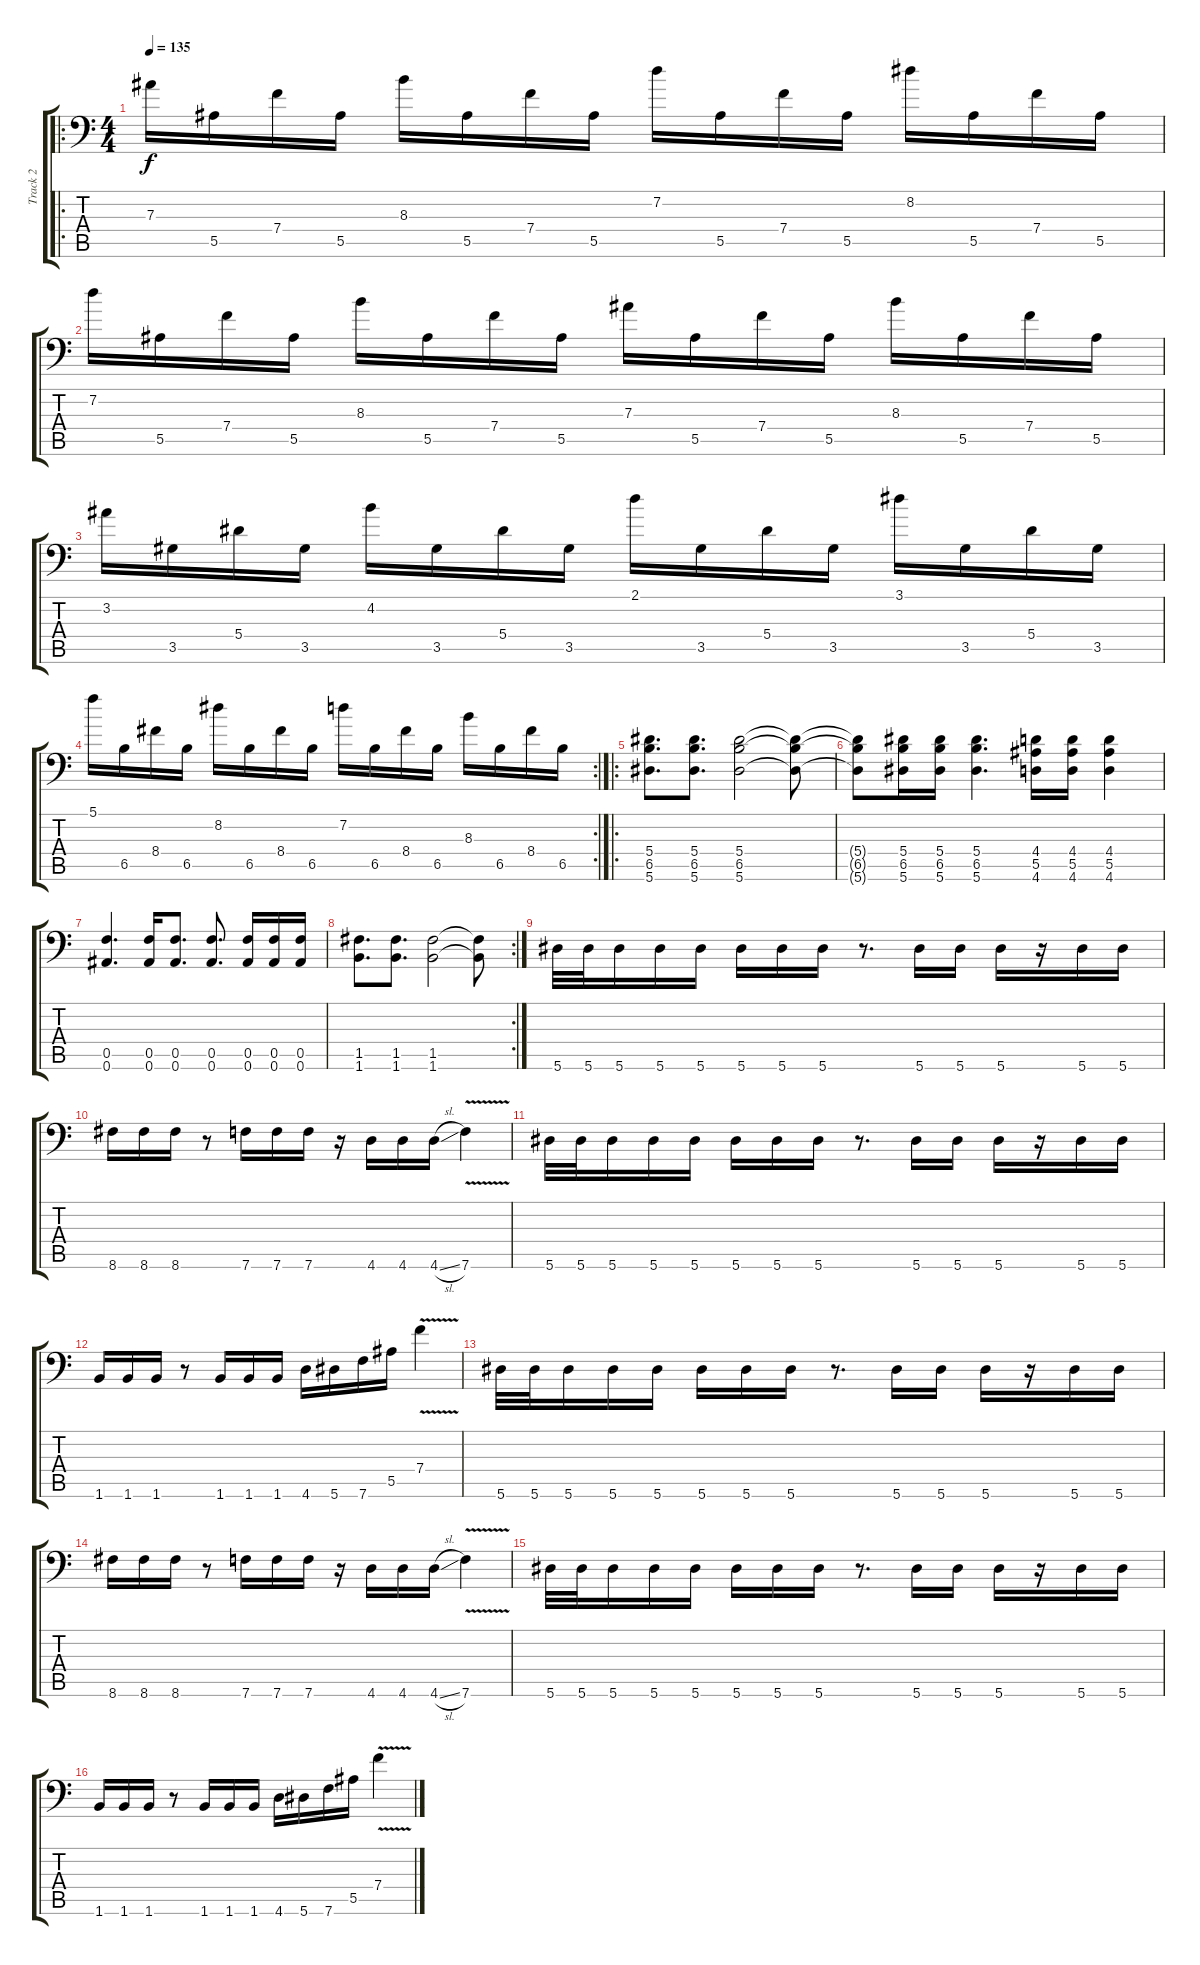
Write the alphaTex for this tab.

\track ("Track 2" "Track 2") {instrument distortionguitar}
\staff {score tabs}
\tuning (C4 G3 Eb3 Bb2 F2 Bb1) {hide}
\ro
\ts (4 4)
\tempo 135
\clef f4
\ks c
7.3.16{dy f} 5.5.16 7.4.16 5.5.16 8.3.16 5.5.16 7.4.16 5.5.16 7.2.16 5.5.16 7.4.16 5.5.16 8.2.16 5.5.16 7.4.16 5.5.16 |
7.2.16 5.5.16 7.4.16 5.5.16 8.3.16 5.5.16 7.4.16 5.5.16 7.3.16 5.5.16 7.4.16 5.5.16 8.3.16 5.5.16 7.4.16 5.5.16 |
3.2.16 3.5.16 5.4.16 3.5.16 4.2.16 3.5.16 5.4.16 3.5.16 2.1.16 3.5.16 5.4.16 3.5.16 3.1.16 3.5.16 5.4.16 3.5.16 |
\rc 2
5.1.16 6.5.16 8.4.16 6.5.16 8.2.16 6.5.16 8.4.16 6.5.16 7.2.16 6.5.16 8.4.16 6.5.16 8.3.16 6.5.16 8.4.16 6.5.16 |
\ro
(5.4 6.5 5.6).8{d} (5.4 6.5 5.6).8{d} (5.4 6.5 5.6).2 (5.4{t} 6.5{t} 5.6{t}).8 |
(5.4{t} 6.5{t} 5.6{t}).8 (5.4 6.5 5.6).16 (5.4 6.5 5.6).16 (5.4 6.5 5.6).4{d} (4.4 5.5 4.6).16 (4.4 5.5 4.6).16 (4.4 5.5 4.6).4 |
(0.5 0.6).4{d} (0.5 0.6).16 (0.5 0.6).8{d} (0.5 0.6).8{d} (0.5 0.6).16 (0.5 0.6).16 (0.5 0.6).16 |
\rc 2
(1.5 1.6).8{d} (1.5 1.6).8{d} (1.5 1.6).2 (1.5{t} 1.6{t}).8 |
5.6.32 5.6.32 5.6.16 5.6.16 5.6.16 5.6.16 5.6.16 5.6.16 r.8{d} 5.6.16 5.6.16 5.6.16 r.16 5.6.16 5.6.16 |
8.6.16 8.6.16 8.6.16 r.8 7.6.16 7.6.16 7.6.16 r.16 4.6.16 4.6.16 4.6{sl}.16 7.6{v}.4 |
5.6.32 5.6.32 5.6.16 5.6.16 5.6.16 5.6.16 5.6.16 5.6.16 r.8{d} 5.6.16 5.6.16 5.6.16 r.16 5.6.16 5.6.16 |
1.6.16 1.6.16 1.6.16 r.8 1.6.16 1.6.16 1.6.16 4.6.16 5.6.16 7.6.16 5.5.16 7.4{v}.4 |
5.6.32 5.6.32 5.6.16 5.6.16 5.6.16 5.6.16 5.6.16 5.6.16 r.8{d} 5.6.16 5.6.16 5.6.16 r.16 5.6.16 5.6.16 |
8.6.16 8.6.16 8.6.16 r.8 7.6.16 7.6.16 7.6.16 r.16 4.6.16 4.6.16 4.6{sl}.16 7.6{v}.4 |
5.6.32 5.6.32 5.6.16 5.6.16 5.6.16 5.6.16 5.6.16 5.6.16 r.8{d} 5.6.16 5.6.16 5.6.16 r.16 5.6.16 5.6.16 |
1.6.16 1.6.16 1.6.16 r.8 1.6.16 1.6.16 1.6.16 4.6.16 5.6.16 7.6.16 5.5.16 7.4{v}.4
